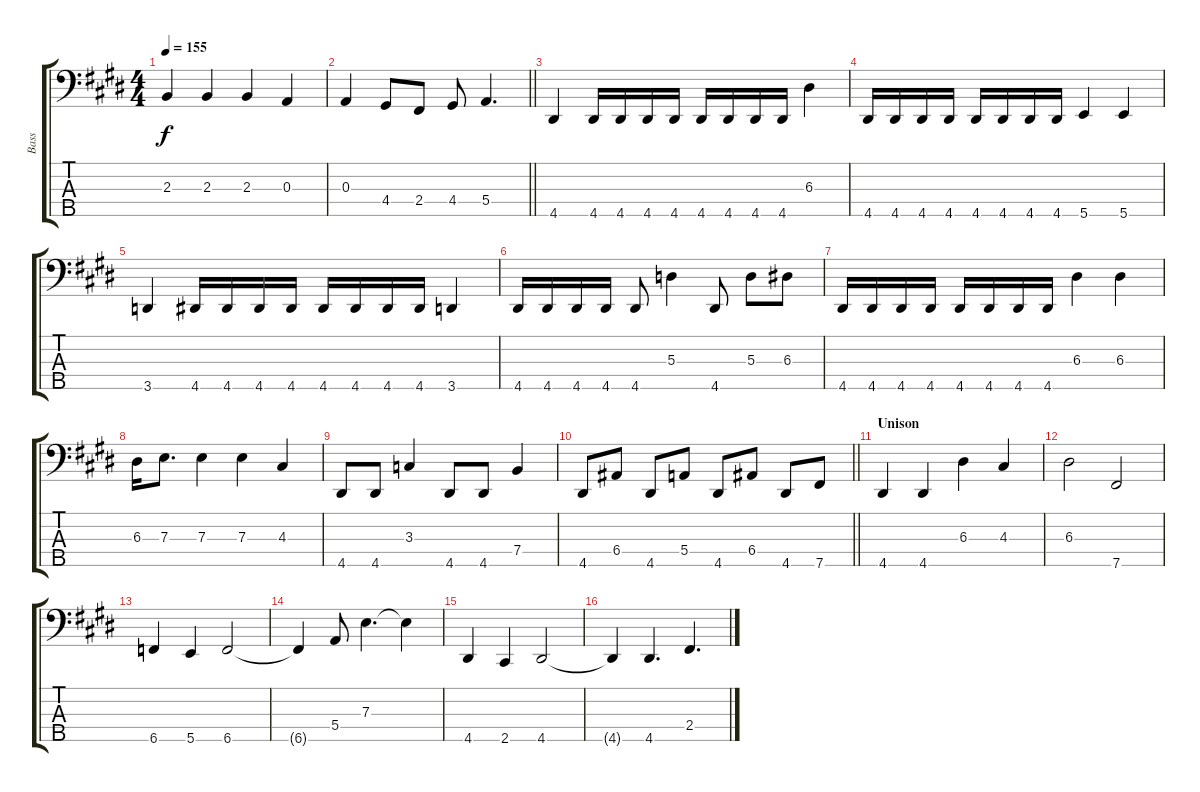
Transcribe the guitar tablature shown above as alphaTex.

\track ("Bass" "Bass") {instrument electricbassfinger}
\staff {score tabs}
\tuning (G2 D2 A1 E1 B0) {hide}
\ts (4 4)
\tempo 155
\clef f4
\ks e
2.3.4{dy f} 2.3.4 2.3.4 0.3.4 |
\barLineRight lightlight
0.3.4 4.4.8 2.4.8 4.4.8 5.4.4{d} |
4.5.4 4.5.16 4.5.16 4.5.16 4.5.16 4.5.16 4.5.16 4.5.16 4.5.16 6.3.4 |
4.5.16 4.5.16 4.5.16 4.5.16 4.5.16 4.5.16 4.5.16 4.5.16 5.5.4 5.5.4 |
3.5.4 4.5.16 4.5.16 4.5.16 4.5.16 4.5.16 4.5.16 4.5.16 4.5.16 3.5.4 |
4.5.16 4.5.16 4.5.16 4.5.16 4.5.8 5.3.4 4.5.8 5.3.8 6.3.8 |
4.5.16 4.5.16 4.5.16 4.5.16 4.5.16 4.5.16 4.5.16 4.5.16 6.3.4 6.3.4 |
6.3.16 7.3.8{d} 7.3.4 7.3.4 4.3.4 |
4.5.8 4.5.8 3.3.4 4.5.8 4.5.8 7.4.4 |
\barLineRight lightlight
4.5.8 6.4.8 4.5.8 5.4.8 4.5.8 6.4.8 4.5.8 7.5.8 |
\section ("" "Unison")
4.5.4 4.5.4 6.3.4 4.3.4 |
6.3.2 7.5.2 |
6.5.4 5.5.4 6.5.2 |
6.5{t}.4 5.4.8 7.3.4{d} 7.3{t}.4 |
4.5.4 2.5.4 4.5.2 |
4.5{t}.4 4.5.4{d} 2.4.4{d}
